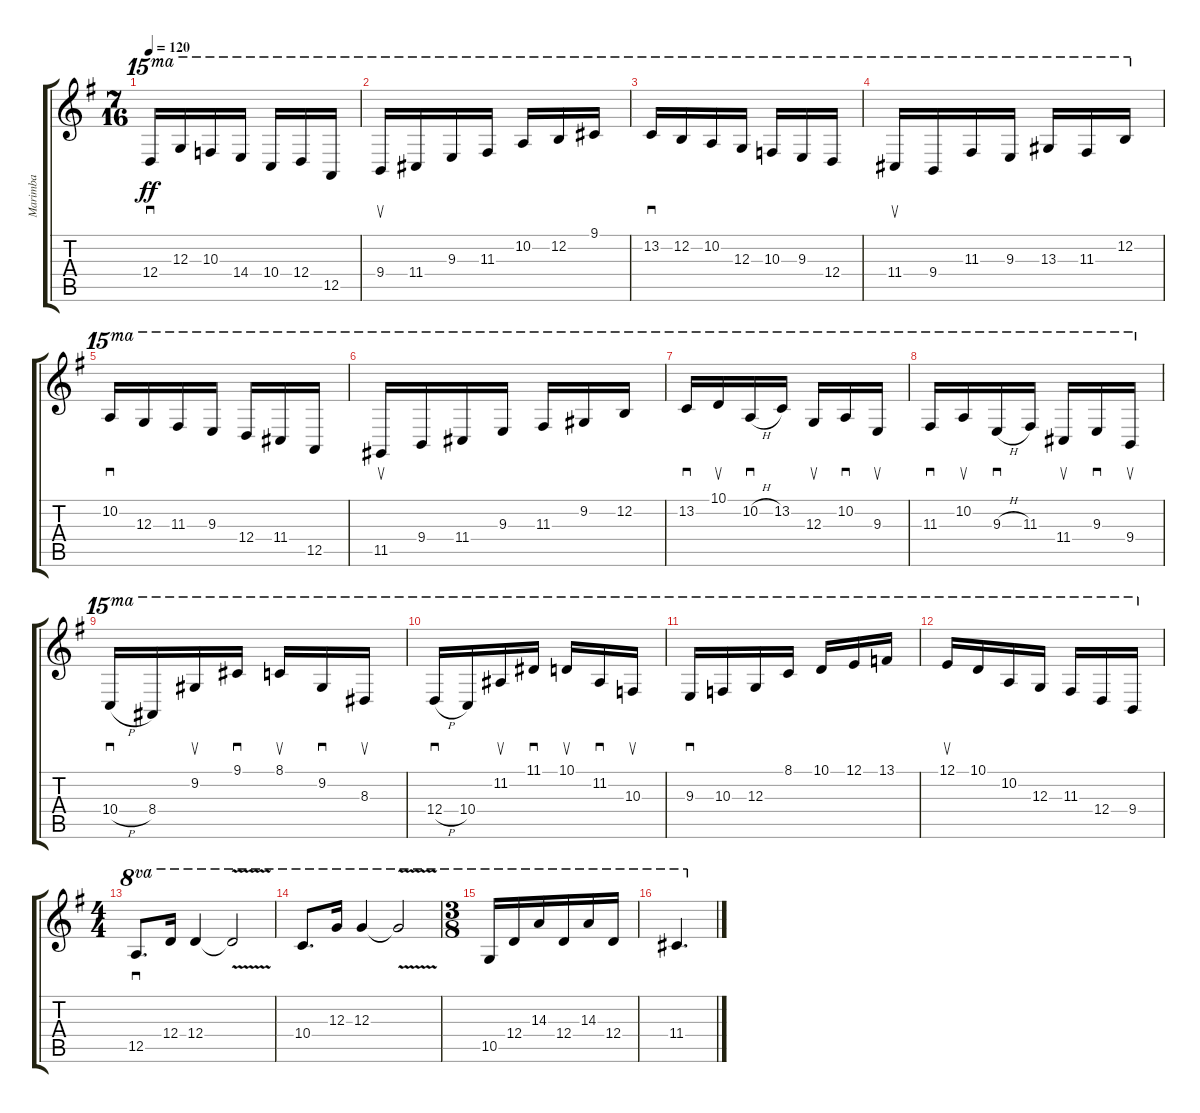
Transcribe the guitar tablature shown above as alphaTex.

\track ("Marimba" "Marimba") {instrument marimba}
\staff {score tabs}
\tuning (E5 B4 G4 D4 A3 E3) {hide}
\ts (7 16)
\tempo 120
\clef g2
\ks g
12.4.16{sd ot 15ma dy ff} 12.3.16{ot 15ma} 10.3.16{ot 15ma} 14.4.16{ot 15ma} 10.4.16{ot 15ma} 12.4.16{ot 15ma} 12.5.16{ot 15ma} |
9.4.16{su ot 15ma} 11.4.16{ot 15ma} 9.3.16{ot 15ma} 11.3.16{ot 15ma} 10.2.16{ot 15ma} 12.2.16{ot 15ma} 9.1.16{ot 15ma} |
13.2.16{sd ot 15ma} 12.2.16{ot 15ma} 10.2.16{ot 15ma} 12.3.16{ot 15ma} 10.3.16{ot 15ma} 9.3.16{ot 15ma} 12.4.16{ot 15ma} |
11.4.16{su ot 15ma} 9.4.16{ot 15ma} 11.3.16{ot 15ma} 9.3.16{ot 15ma} 13.3.16{ot 15ma} 11.3.16{ot 15ma} 12.2.16{ot 15ma} |
10.2.16{sd ot 15ma} 12.3.16{ot 15ma} 11.3.16{ot 15ma} 9.3.16{ot 15ma} 12.4.16{ot 15ma} 11.4.16{ot 15ma} 12.5.16{ot 15ma} |
11.5.16{su ot 15ma} 9.4.16{ot 15ma} 11.4.16{ot 15ma} 9.3.16{ot 15ma} 11.3.16{ot 15ma} 9.2.16{ot 15ma} 12.2.16{ot 15ma} |
13.2.16{sd ot 15ma} 10.1.16{su ot 15ma} 10.2{h}.16{sd ot 15ma} 13.2.16{ot 15ma} 12.3.16{su ot 15ma} 10.2.16{sd ot 15ma} 9.3.16{su ot 15ma} |
11.3.16{sd ot 15ma} 10.2.16{su ot 15ma} 9.3{h}.16{sd ot 15ma} 11.3.16{ot 15ma} 11.4.16{su ot 15ma} 9.3.16{sd ot 15ma} 9.4.16{su ot 15ma} |
10.4{h}.16{sd ot 15ma} 8.4.16{ot 15ma} 9.2.16{su ot 15ma} 9.1.16{sd ot 15ma} 8.1.16{su ot 15ma} 9.2.16{sd ot 15ma} 8.3.16{su ot 15ma} |
12.4{h}.16{sd ot 15ma} 10.4.16{ot 15ma} 11.2.16{su ot 15ma} 11.1.16{sd ot 15ma} 10.1.16{su ot 15ma} 11.2.16{sd ot 15ma} 10.3.16{su ot 15ma} |
9.3.16{sd ot 15ma} 10.3.16{ot 15ma} 12.3.16{ot 15ma} 8.1.16{ot 15ma} 10.1.16{ot 15ma} 12.1.16{ot 15ma} 13.1.16{ot 15ma} |
12.1.16{su ot 15ma} 10.1.16{ot 15ma} 10.2.16{ot 15ma} 12.3.16{ot 15ma} 11.3.16{ot 15ma} 12.4.16{ot 15ma} 9.4.16{ot 15ma} |
\ts (4 4)
12.5.8{d sd ot 8va} 12.4.16{ot 8va} 12.4.4{ot 8va} 12.4{v t}.2{ot 8va} |
10.4.8{d ot 8va} 12.3.16{ot 8va} 12.3.4{ot 8va} 12.3{v t}.2{ot 8va} |
\ts (3 8)
10.5.16{ot 8va} 12.4.16{ot 8va} 14.3.16{ot 8va} 12.4.16{ot 8va} 14.3.16{ot 8va} 12.4.16{ot 8va} |
11.4.4{d ot 8va}
